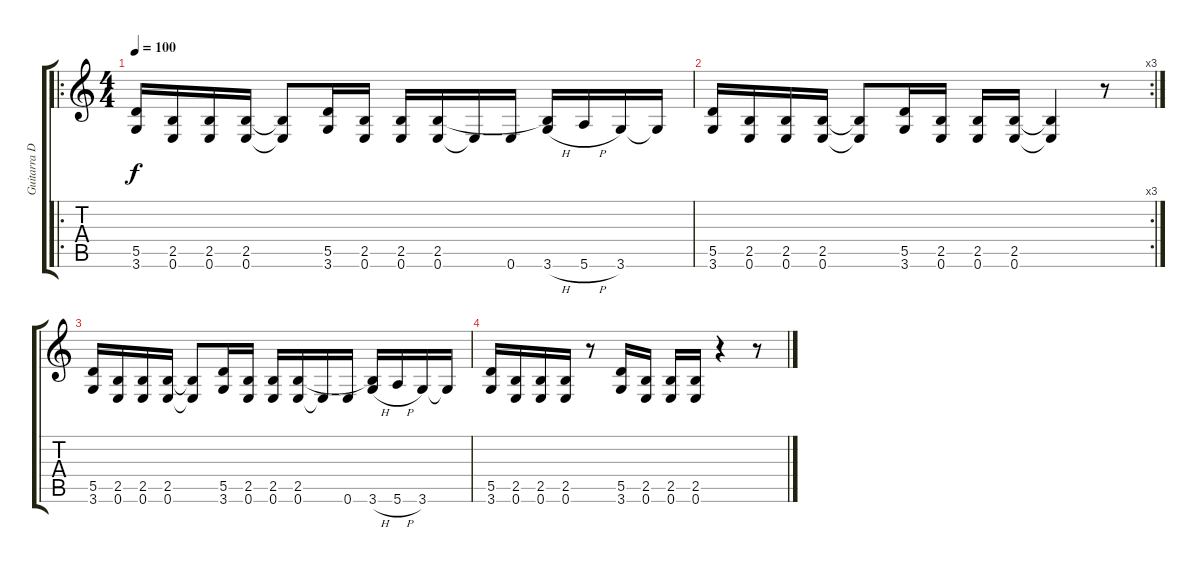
\track ("Guitarra Distorção" "Guitarra D") {instrument distortionguitar}
\staff {score tabs}
\tuning (E4 B3 G3 D3 A2 E2) {hide}
\ro
\ts (4 4)
\tempo 100
\clef g2
\ks c
(5.5 3.6).16{dy f} (2.5 0.6).16 (2.5 0.6).16 (2.5 0.6).16 (2.5{t} 0.6{t}).8 (5.5 3.6).16 (2.5 0.6).16 (2.5 0.6).16 (2.5 0.6).16 0.6{t}.16 0.6.16 (2.5{t} 3.6{h}).16 5.6{h}.16 3.6.16 3.6{t}.16 |
\rc 3
(5.5 3.6).16 (2.5 0.6).16 (2.5 0.6).16 (2.5 0.6).16 (2.5{t} 0.6{t}).8 (5.5 3.6).16 (2.5 0.6).16 (2.5 0.6).16 (2.5 0.6).16 (2.5{t} 0.6{t}).4 r.8 |
(5.5 3.6).16 (2.5 0.6).16 (2.5 0.6).16 (2.5 0.6).16 (2.5{t} 0.6{t}).8 (5.5 3.6).16 (2.5 0.6).16 (2.5 0.6).16 (2.5 0.6).16 0.6{t}.16 0.6.16 (2.5{t} 3.6{h}).16 5.6{h}.16 3.6.16 3.6{t}.16 |
(5.5 3.6).16 (2.5 0.6).16 (2.5 0.6).16 (2.5 0.6).16 r.8 (5.5 3.6).16 (2.5 0.6).16 (2.5 0.6).16 (2.5 0.6).16 r.4 r.8
